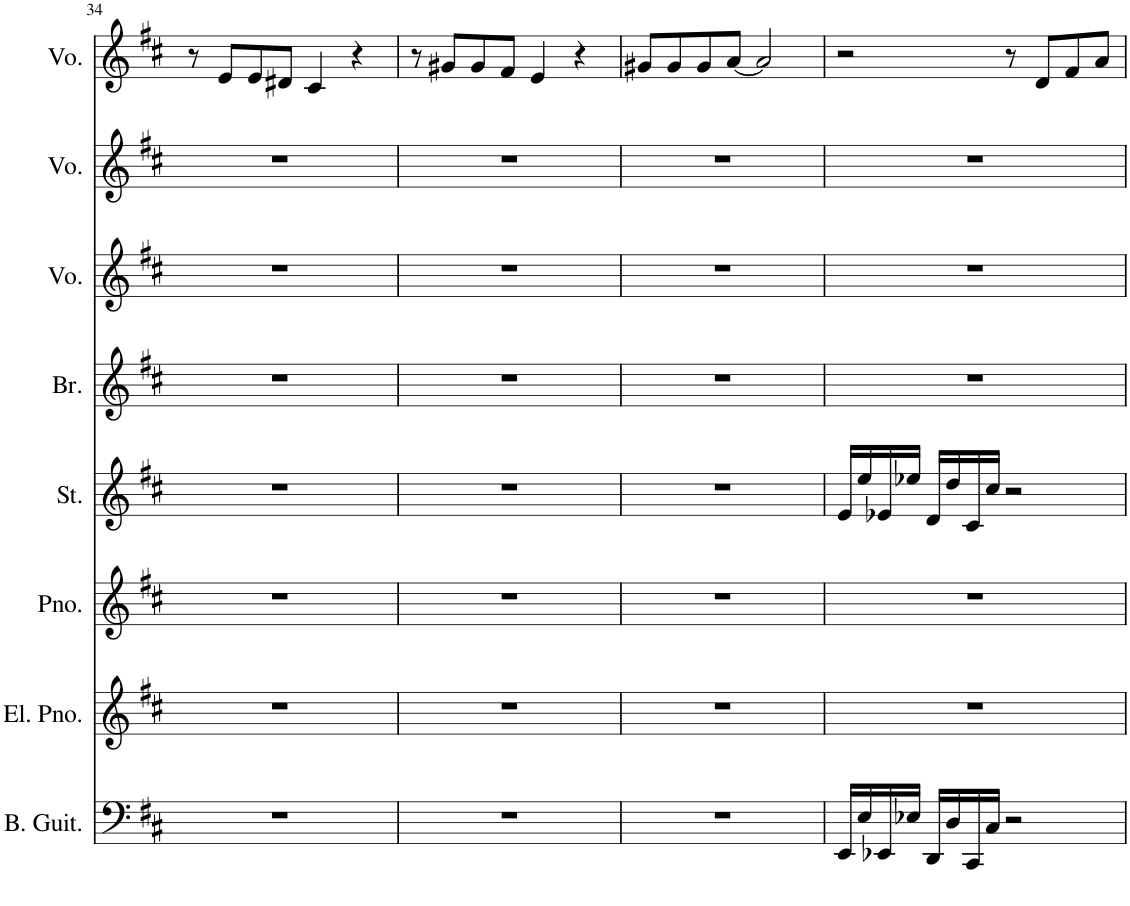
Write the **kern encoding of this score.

**kern	**kern	**kern	**kern	**kern	**kern	**kern	**kern
*part8	*part7	*part6	*part5	*part4	*part3	*part2	*part1
*staff8	*staff7	*staff6	*staff5	*staff4	*staff3	*staff2	*staff1
*I"ベース	*I"エレクトリックピアノ	*I"ピアノ	*I"ストリングス	*I"金管楽器	*I"ボーカル	*I"ボーカル	*I"ボーカル
!!LO:PB:g=z
*clefF4	*clefG2	*clefG2	*clefG2	*clefG2	*clefG2	*clefG2	*clefG2
*Trd7c12	*	*	*	*	*Trd5c9	*Trd5c9	*Trd5c9
*k[f#c#]	*k[f#c#]	*k[f#c#]	*k[f#c#]	*k[f#c#]	*k[f#c#]	*k[f#c#]	*k[f#c#]
*M4/4	*M4/4	*M4/4	*M4/4	*M4/4	*M4/4	*M4/4	*M4/4
=34	=34	=34	=34	=34	=34	=34	=34
1r	1r	1r	1r	1r	1r	1r	8r
.	.	.	.	.	.	.	8e/L
.	.	.	.	.	.	.	8e/
.	.	.	.	.	.	.	8d#X/J
.	.	.	.	.	.	.	4c#/
.	.	.	.	.	.	.	4r
=35	=35	=35	=35	=35	=35	=35	=35
1r	1r	1r	1r	1r	1r	1r	8r
.	.	.	.	.	.	.	8g#X/L
.	.	.	.	.	.	.	8g#/
.	.	.	.	.	.	.	8f#/J
.	.	.	.	.	.	.	4e/
.	.	.	.	.	.	.	4r
=36	=36	=36	=36	=36	=36	=36	=36
1r	1r	1r	1r	1r	1r	1r	8g#X/L
.	.	.	.	.	.	.	8g#/
.	.	.	.	.	.	.	8g#/
.	.	.	.	.	.	.	[8a/J
.	.	.	.	.	.	.	2a/]
=37	=37	=37	=37	=37	=37	=37	=37
16EE/LL	1r	1r	16e/LL	1r	1r	1r	2r
16E/	.	.	16ee/	.	.	.	.
16EE-X/	.	.	16e-X/	.	.	.	.
16E-X/JJ	.	.	16ee-X/JJ	.	.	.	.
16DD/LL	.	.	16d/LL	.	.	.	.
16D/	.	.	16dd/	.	.	.	.
16CC#/	.	.	16c#/	.	.	.	.
16C#/JJ	.	.	16cc#/JJ	.	.	.	.
2r	.	.	2r	.	.	.	8r
.	.	.	.	.	.	.	8d/L
.	.	.	.	.	.	.	8f#/
.	.	.	.	.	.	.	8a/J
=	=	=	=	=	=	=	=
*-	*-	*-	*-	*-	*-	*-	*-
